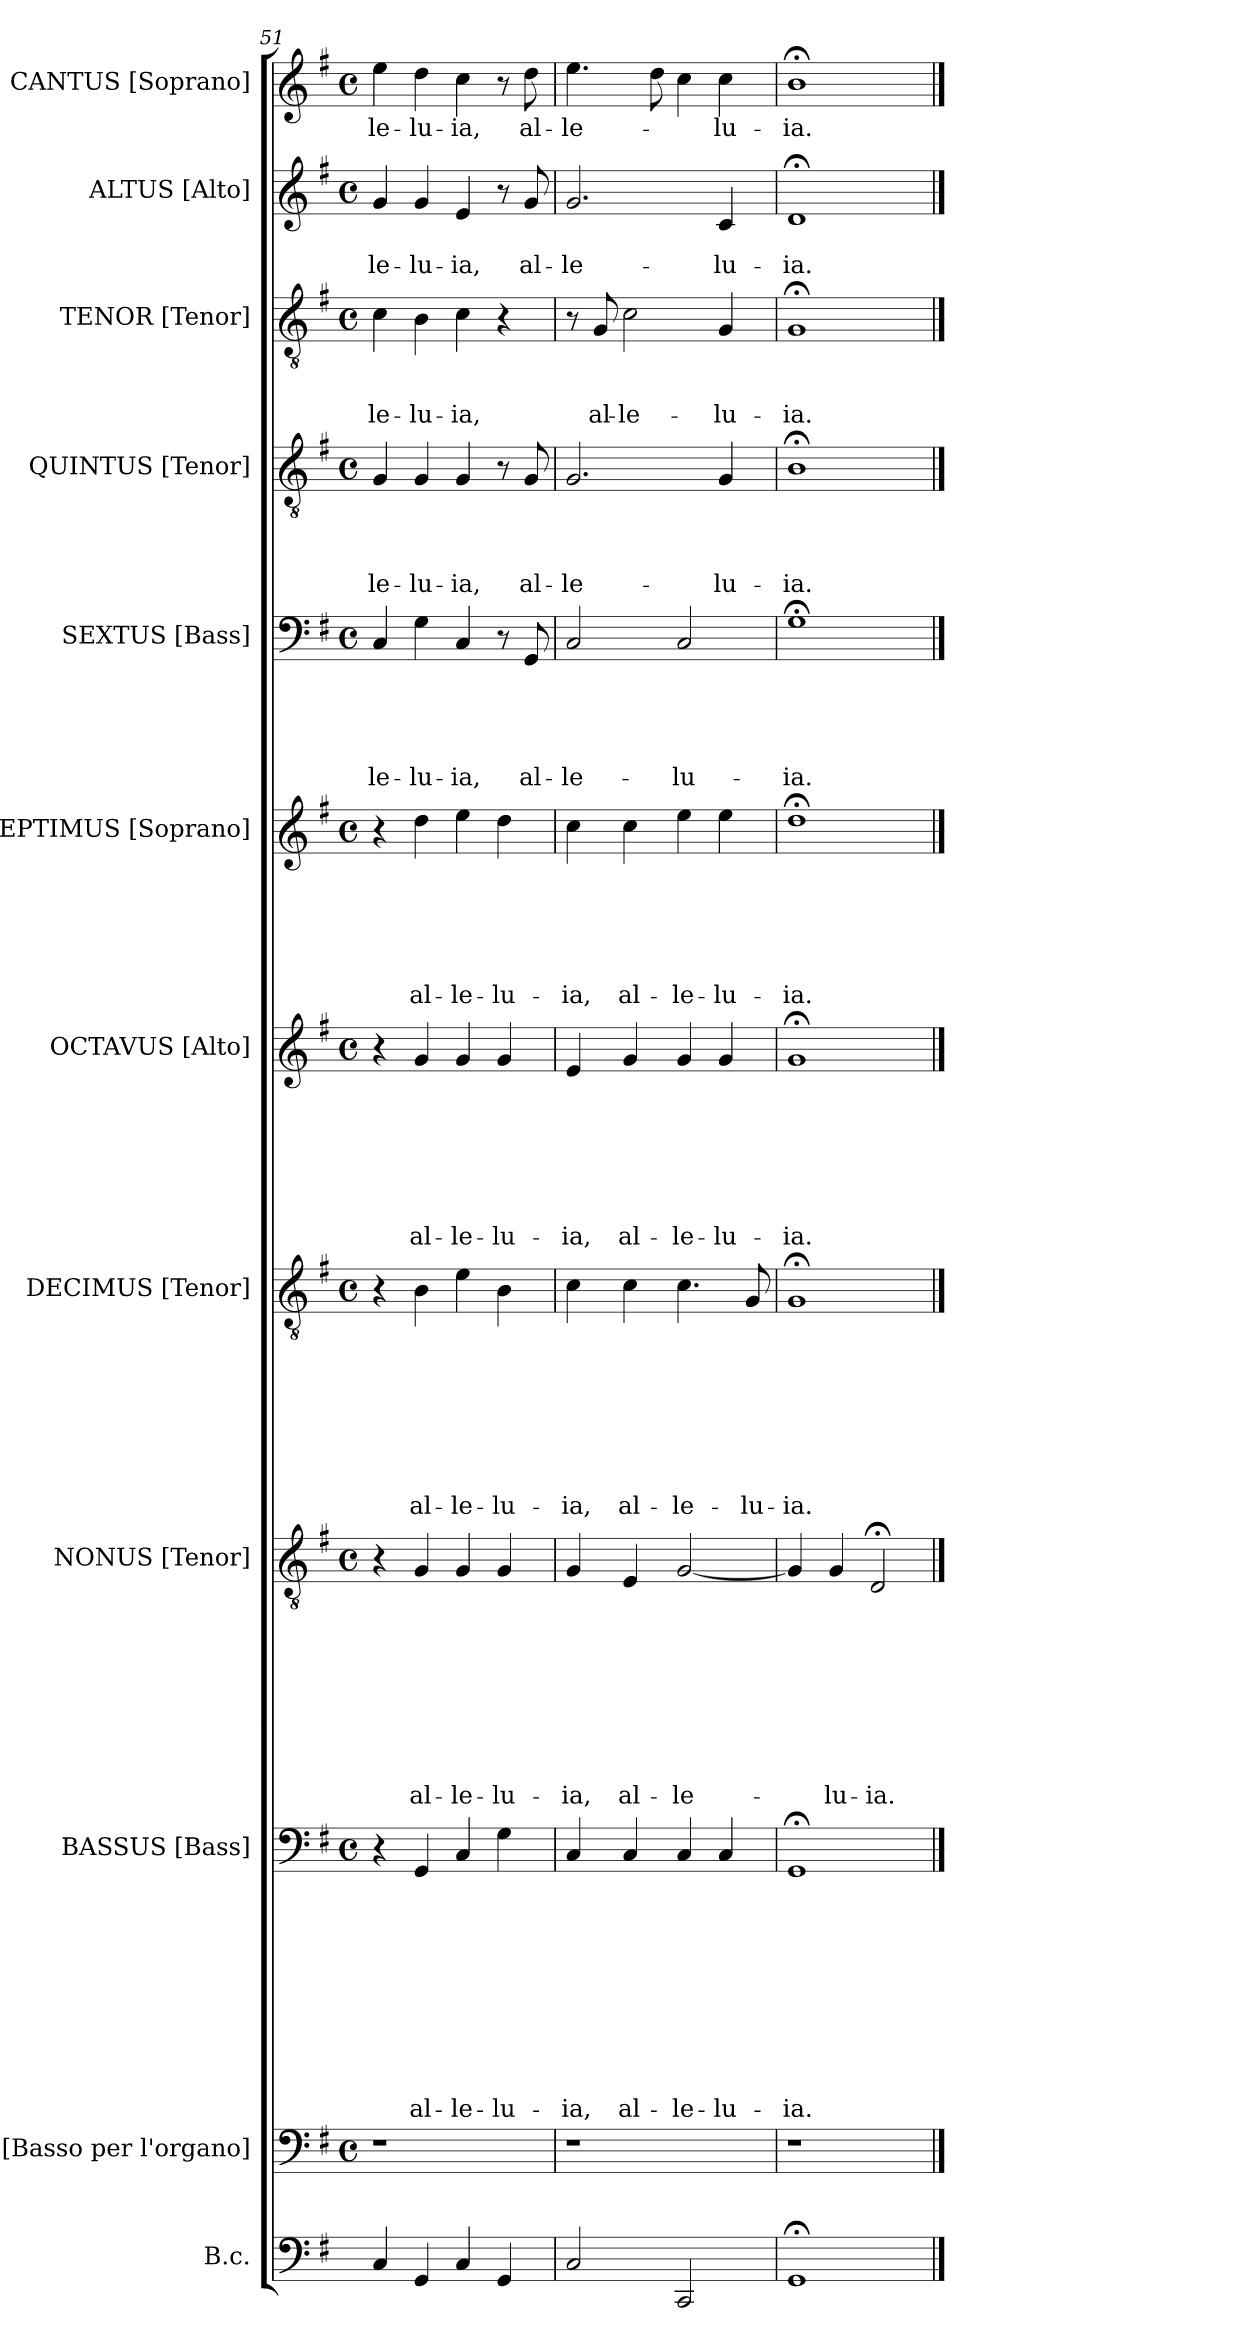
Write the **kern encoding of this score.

**kern	**kern	**kern	**text	**text	**text	**text	**text	**text	**text	**text	**text	**text	**kern	**text	**text	**text	**text	**text	**text	**text	**text	**text	**kern	**text	**text	**text	**text	**text	**text	**text	**text	**kern	**text	**text	**text	**text	**text	**text	**text	**kern	**text	**text	**text	**text	**text	**text	**kern	**text	**text	**text	**text	**text	**kern	**text	**text	**text	**text	**kern	**text	**text	**text	**kern	**text	**text	**kern	**text
*part12	*part11	*part10	*part10	*part10	*part10	*part10	*part10	*part10	*part10	*part10	*part10	*part10	*part9	*part9	*part9	*part9	*part9	*part9	*part9	*part9	*part9	*part9	*part8	*part8	*part8	*part8	*part8	*part8	*part8	*part8	*part8	*part7	*part7	*part7	*part7	*part7	*part7	*part7	*part7	*part6	*part6	*part6	*part6	*part6	*part6	*part6	*part5	*part5	*part5	*part5	*part5	*part5	*part4	*part4	*part4	*part4	*part4	*part3	*part3	*part3	*part3	*part2	*part2	*part2	*part1	*part1
*staff12	*staff11	*staff10	*staff10	*staff10	*staff10	*staff10	*staff10	*staff10	*staff10	*staff10	*staff10	*staff10	*staff9	*staff9	*staff9	*staff9	*staff9	*staff9	*staff9	*staff9	*staff9	*staff9	*staff8	*staff8	*staff8	*staff8	*staff8	*staff8	*staff8	*staff8	*staff8	*staff7	*staff7	*staff7	*staff7	*staff7	*staff7	*staff7	*staff7	*staff6	*staff6	*staff6	*staff6	*staff6	*staff6	*staff6	*staff5	*staff5	*staff5	*staff5	*staff5	*staff5	*staff4	*staff4	*staff4	*staff4	*staff4	*staff3	*staff3	*staff3	*staff3	*staff2	*staff2	*staff2	*staff1	*staff1
*I"B.c.	*I"[Basso per l'organo]	*I"BASSUS [Bass]	*	*	*	*	*	*	*	*	*	*	*I"NONUS [Tenor]	*	*	*	*	*	*	*	*	*	*I"DECIMUS [Tenor]	*	*	*	*	*	*	*	*	*I"OCTAVUS [Alto]	*	*	*	*	*	*	*	*I"SEPTIMUS [Soprano]	*	*	*	*	*	*	*I"SEXTUS [Bass]	*	*	*	*	*	*I"QUINTUS [Tenor]	*	*	*	*	*I"TENOR [Tenor]	*	*	*	*I"ALTUS [Alto]	*	*	*I"CANTUS [Soprano]	*
*I'B.c.	*	*I'B.	*	*	*	*	*	*	*	*	*	*	*I'T.	*	*	*	*	*	*	*	*	*	*I'T.	*	*	*	*	*	*	*	*	*I'A.	*	*	*	*	*	*	*	*I'S.	*	*	*	*	*	*	*I'B.	*	*	*	*	*	*I'T.	*	*	*	*	*I'T.	*	*	*	*I'A.	*	*	*I'S.	*
*clefF4	*clefF4	*clefF4	*	*	*	*	*	*	*	*	*	*	*clefGv2	*	*	*	*	*	*	*	*	*	*clefGv2	*	*	*	*	*	*	*	*	*clefG2	*	*	*	*	*	*	*	*clefG2	*	*	*	*	*	*	*clefF4	*	*	*	*	*	*clefGv2	*	*	*	*	*clefGv2	*	*	*	*clefG2	*	*	*clefG2	*
*k[f#]	*k[f#]	*k[f#]	*	*	*	*	*	*	*	*	*	*	*k[f#]	*	*	*	*	*	*	*	*	*	*k[f#]	*	*	*	*	*	*	*	*	*k[f#]	*	*	*	*	*	*	*	*k[f#]	*	*	*	*	*	*	*k[f#]	*	*	*	*	*	*k[f#]	*	*	*	*	*k[f#]	*	*	*	*k[f#]	*	*	*k[f#]	*
*G:	*G:	*G:	*	*	*	*	*	*	*	*	*	*	*G:	*	*	*	*	*	*	*	*	*	*G:	*	*	*	*	*	*	*	*	*G:	*	*	*	*	*	*	*	*G:	*	*	*	*	*	*	*G:	*	*	*	*	*	*G:	*	*	*	*	*G:	*	*	*	*G:	*	*	*G:	*
*	*M4/4	*M4/4	*	*	*	*	*	*	*	*	*	*	*M4/4	*	*	*	*	*	*	*	*	*	*M4/4	*	*	*	*	*	*	*	*	*M4/4	*	*	*	*	*	*	*	*M4/4	*	*	*	*	*	*	*M4/4	*	*	*	*	*	*M4/4	*	*	*	*	*M4/4	*	*	*	*M4/4	*	*	*M4/4	*
*	*met(c)	*met(c)	*	*	*	*	*	*	*	*	*	*	*met(c)	*	*	*	*	*	*	*	*	*	*met(c)	*	*	*	*	*	*	*	*	*met(c)	*	*	*	*	*	*	*	*met(c)	*	*	*	*	*	*	*met(c)	*	*	*	*	*	*met(c)	*	*	*	*	*met(c)	*	*	*	*met(c)	*	*	*met(c)	*
=51	=51	=51	=51	=51	=51	=51	=51	=51	=51	=51	=51	=51	=51	=51	=51	=51	=51	=51	=51	=51	=51	=51	=51	=51	=51	=51	=51	=51	=51	=51	=51	=51	=51	=51	=51	=51	=51	=51	=51	=51	=51	=51	=51	=51	=51	=51	=51	=51	=51	=51	=51	=51	=51	=51	=51	=51	=51	=51	=51	=51	=51	=51	=51	=51	=51	=51
!	!	!	!	!	!	!	!	!	!	!	!	!	!	!	!	!	!	!	!	!	!	!	!	!	!	!	!	!	!	!	!	!	!	!	!	!	!	!	!	!	!	!	!	!	!	!	!	!	!	!	!	!LO:LY:b	!	!	!	!	!LO:LY:b	!	!	!	!LO:LY:b	!	!	!LO:LY:b	!	!LO:LY:b
4C/	1r	4r	.	.	.	.	.	.	.	.	.	.	4r	.	.	.	.	.	.	.	.	.	4r	.	.	.	.	.	.	.	.	4r	.	.	.	.	.	.	.	4r	.	.	.	.	.	.	4C/	.	.	.	.	-le-	4G/	.	.	.	-le-	4c\	.	.	-le-	4g/	.	-le-	4ee\	-le-
!	!	!	!	!	!	!	!	!	!	!	!	!LO:LY:b	!	!	!	!	!	!	!	!	!	!LO:LY:b	!	!	!	!	!	!	!	!	!LO:LY:b	!	!	!	!	!	!	!	!LO:LY:b	!	!	!	!	!	!	!LO:LY:b	!	!	!	!	!	!LO:LY:b	!	!	!	!	!LO:LY:b	!	!	!	!LO:LY:b	!	!	!LO:LY:b	!	!LO:LY:b
4GG/	.	4GG/	.	.	.	.	.	.	.	.	.	al-	4G/	.	.	.	.	.	.	.	.	al-	4B\	.	.	.	.	.	.	.	al-	4g/	.	.	.	.	.	.	al-	4dd\	.	.	.	.	.	al-	4G\	.	.	.	.	-lu-	4G/	.	.	.	-lu-	4B\	.	.	-lu-	4g/	.	-lu-	4dd\	-lu-
!	!	!	!	!	!	!	!	!	!	!	!	!LO:LY:b	!	!	!	!	!	!	!	!	!	!LO:LY:b	!	!	!	!	!	!	!	!	!LO:LY:b	!	!	!	!	!	!	!	!LO:LY:b	!	!	!	!	!	!	!LO:LY:b	!	!	!	!	!	!LO:LY:b	!	!	!	!	!LO:LY:b	!	!	!	!LO:LY:b	!	!	!LO:LY:b	!	!LO:LY:b
4C/	.	4C/	.	.	.	.	.	.	.	.	.	-le-	4G/	.	.	.	.	.	.	.	.	-le-	4e\	.	.	.	.	.	.	.	-le-	4g/	.	.	.	.	.	.	-le-	4ee\	.	.	.	.	.	-le-	4C/	.	.	.	.	-ia,	4G/	.	.	.	-ia,	4c\	.	.	-ia,	4e/	.	-ia,	4cc\	-ia,
!	!	!	!	!	!	!	!	!	!	!	!	!LO:LY:b	!	!	!	!	!	!	!	!	!	!LO:LY:b	!	!	!	!	!	!	!	!	!LO:LY:b	!	!	!	!	!	!	!	!LO:LY:b	!	!	!	!	!	!	!LO:LY:b	!	!	!	!	!	!	!	!	!	!	!	!	!	!	!	!	!	!	!	!
4GG/	.	4G\	.	.	.	.	.	.	.	.	.	-lu-	4G/	.	.	.	.	.	.	.	.	-lu-	4B\	.	.	.	.	.	.	.	-lu-	4g/	.	.	.	.	.	.	-lu-	4dd\	.	.	.	.	.	-lu-	8r	.	.	.	.	.	8r	.	.	.	.	4r	.	.	.	8r	.	.	8r	.
!	!	!	!	!	!	!	!	!	!	!	!	!	!	!	!	!	!	!	!	!	!	!	!	!	!	!	!	!	!	!	!	!	!	!	!	!	!	!	!	!	!	!	!	!	!	!	!	!	!	!	!	!LO:LY:b	!	!	!	!	!LO:LY:b	!	!	!	!	!	!	!LO:LY:b	!	!LO:LY:b
.	.	.	.	.	.	.	.	.	.	.	.	.	.	.	.	.	.	.	.	.	.	.	.	.	.	.	.	.	.	.	.	.	.	.	.	.	.	.	.	.	.	.	.	.	.	.	8GG/	.	.	.	.	al-	8G/	.	.	.	al-	.	.	.	.	8g/	.	al-	8dd\	al-
=52	=52	=52	=52	=52	=52	=52	=52	=52	=52	=52	=52	=52	=52	=52	=52	=52	=52	=52	=52	=52	=52	=52	=52	=52	=52	=52	=52	=52	=52	=52	=52	=52	=52	=52	=52	=52	=52	=52	=52	=52	=52	=52	=52	=52	=52	=52	=52	=52	=52	=52	=52	=52	=52	=52	=52	=52	=52	=52	=52	=52	=52	=52	=52	=52	=52	=52
!	!	!	!	!	!	!	!	!	!	!	!	!LO:LY:b	!	!	!	!	!	!	!	!	!	!LO:LY:b	!	!	!	!	!	!	!	!	!LO:LY:b	!	!	!	!	!	!	!	!LO:LY:b	!	!	!	!	!	!	!LO:LY:b	!	!	!	!	!	!LO:LY:b	!	!	!	!	!LO:LY:b	!	!	!	!	!	!	!LO:LY:b	!	!LO:LY:b
2C/	1r	4C/	.	.	.	.	.	.	.	.	.	-ia,	4G/	.	.	.	.	.	.	.	.	-ia,	4c\	.	.	.	.	.	.	.	-ia,	4e/	.	.	.	.	.	.	-ia,	4cc\	.	.	.	.	.	-ia,	2C/	.	.	.	.	-le-	2.G/	.	.	.	-le-	8r	.	.	.	2.g/	.	-le-	4.ee\	-le-
!	!	!	!	!	!	!	!	!	!	!	!	!	!	!	!	!	!	!	!	!	!	!	!	!	!	!	!	!	!	!	!	!	!	!	!	!	!	!	!	!	!	!	!	!	!	!	!	!	!	!	!	!	!	!	!	!	!	!	!	!	!LO:LY:b	!	!	!	!	!
.	.	.	.	.	.	.	.	.	.	.	.	.	.	.	.	.	.	.	.	.	.	.	.	.	.	.	.	.	.	.	.	.	.	.	.	.	.	.	.	.	.	.	.	.	.	.	.	.	.	.	.	.	.	.	.	.	.	8G/	.	.	al-	.	.	.	.	.
!	!	!	!	!	!	!	!	!	!	!	!	!LO:LY:b	!	!	!	!	!	!	!	!	!	!LO:LY:b	!	!	!	!	!	!	!	!	!LO:LY:b	!	!	!	!	!	!	!	!LO:LY:b	!	!	!	!	!	!	!LO:LY:b	!	!	!	!	!	!	!	!	!	!	!	!	!	!	!LO:LY:b:rj	!	!	!	!	!
.	.	4C/	.	.	.	.	.	.	.	.	.	al-	4E/	.	.	.	.	.	.	.	.	al-	4c\	.	.	.	.	.	.	.	al-	4g/	.	.	.	.	.	.	al-	4cc\	.	.	.	.	.	al-	.	.	.	.	.	.	.	.	.	.	.	2c\	.	.	-le-	.	.	.	.	.
.	.	.	.	.	.	.	.	.	.	.	.	.	.	.	.	.	.	.	.	.	.	.	.	.	.	.	.	.	.	.	.	.	.	.	.	.	.	.	.	.	.	.	.	.	.	.	.	.	.	.	.	.	.	.	.	.	.	.	.	.	.	.	.	.	8dd\	.
!	!	!	!	!	!	!	!	!	!	!	!	!LO:LY:b	!	!	!	!	!	!	!	!	!	!LO:LY:b	!	!	!	!	!	!	!	!	!LO:LY:b	!	!	!	!	!	!	!	!LO:LY:b	!	!	!	!	!	!	!LO:LY:b	!	!	!	!	!	!LO:LY:b	!	!	!	!	!	!	!	!	!	!	!	!	!	!
2CC/	.	4C/	.	.	.	.	.	.	.	.	.	-le-	[<2G/	.	.	.	.	.	.	.	.	-le-	4.c\	.	.	.	.	.	.	.	-le-	4g/	.	.	.	.	.	.	-le-	4ee\	.	.	.	.	.	-le-	2C/	.	.	.	.	-lu-	.	.	.	.	.	.	.	.	.	.	.	.	4cc\	.
!	!	!	!	!	!	!	!	!	!	!	!	!LO:LY:b	!	!	!	!	!	!	!	!	!	!	!	!	!	!	!	!	!	!	!	!	!	!	!	!	!	!	!LO:LY:b	!	!	!	!	!	!	!LO:LY:b	!	!	!	!	!	!	!	!	!	!	!LO:LY:b	!	!	!	!LO:LY:b	!	!	!LO:LY:b	!	!LO:LY:b
.	.	4C/	.	.	.	.	.	.	.	.	.	-lu-	.	.	.	.	.	.	.	.	.	.	.	.	.	.	.	.	.	.	.	4g/	.	.	.	.	.	.	-lu-	4ee\	.	.	.	.	.	-lu-	.	.	.	.	.	.	4G/	.	.	.	-lu-	4G/	.	.	-lu-	4c/	.	-lu-	4cc\	-lu-
!	!	!	!	!	!	!	!	!	!	!	!	!	!	!	!	!	!	!	!	!	!	!	!	!	!	!	!	!	!	!	!LO:LY:b	!	!	!	!	!	!	!	!	!	!	!	!	!	!	!	!	!	!	!	!	!	!	!	!	!	!	!	!	!	!	!	!	!	!	!
.	.	.	.	.	.	.	.	.	.	.	.	.	.	.	.	.	.	.	.	.	.	.	8G/	.	.	.	.	.	.	.	-lu-	.	.	.	.	.	.	.	.	.	.	.	.	.	.	.	.	.	.	.	.	.	.	.	.	.	.	.	.	.	.	.	.	.	.	.
=53	=53	=53	=53	=53	=53	=53	=53	=53	=53	=53	=53	=53	=53	=53	=53	=53	=53	=53	=53	=53	=53	=53	=53	=53	=53	=53	=53	=53	=53	=53	=53	=53	=53	=53	=53	=53	=53	=53	=53	=53	=53	=53	=53	=53	=53	=53	=53	=53	=53	=53	=53	=53	=53	=53	=53	=53	=53	=53	=53	=53	=53	=53	=53	=53	=53	=53
!	!	!	!	!	!	!	!	!	!	!	!	!LO:LY:b	!	!	!	!	!	!	!	!	!	!	!	!	!	!	!	!	!	!	!LO:LY:b	!	!	!	!	!	!	!	!LO:LY:b	!	!	!	!	!	!	!LO:LY:b	!	!	!	!	!	!LO:LY:b	!	!	!	!	!LO:LY:b	!	!	!	!LO:LY:b	!	!	!LO:LY:b	!	!LO:LY:b
1GG;	1r	1GG;	.	.	.	.	.	.	.	.	.	-ia.	4G/]	.	.	.	.	.	.	.	.	.	1G;	.	.	.	.	.	.	.	-ia.	1g;	.	.	.	.	.	.	-ia.	1dd;<	.	.	.	.	.	-ia.	1G;<	.	.	.	.	-ia.	1B;<	.	.	.	-ia.	1G;	.	.	-ia.	1d;	.	-ia.	1b;<	-ia.
!	!	!	!	!	!	!	!	!	!	!	!	!	!	!	!	!	!	!	!	!	!	!LO:LY:b	!	!	!	!	!	!	!	!	!	!	!	!	!	!	!	!	!	!	!	!	!	!	!	!	!	!	!	!	!	!	!	!	!	!	!	!	!	!	!	!	!	!	!	!
.	.	.	.	.	.	.	.	.	.	.	.	.	4G/	.	.	.	.	.	.	.	.	-lu-	.	.	.	.	.	.	.	.	.	.	.	.	.	.	.	.	.	.	.	.	.	.	.	.	.	.	.	.	.	.	.	.	.	.	.	.	.	.	.	.	.	.	.	.
!	!	!	!	!	!	!	!	!	!	!	!	!	!	!	!	!	!	!	!	!	!	!LO:LY:b	!	!	!	!	!	!	!	!	!	!	!	!	!	!	!	!	!	!	!	!	!	!	!	!	!	!	!	!	!	!	!	!	!	!	!	!	!	!	!	!	!	!	!	!
.	.	.	.	.	.	.	.	.	.	.	.	.	2D;/	.	.	.	.	.	.	.	.	-ia.	.	.	.	.	.	.	.	.	.	.	.	.	.	.	.	.	.	.	.	.	.	.	.	.	.	.	.	.	.	.	.	.	.	.	.	.	.	.	.	.	.	.	.	.
==	==	==	==	==	==	==	==	==	==	==	==	==	==	==	==	==	==	==	==	==	==	==	==	==	==	==	==	==	==	==	==	==	==	==	==	==	==	==	==	==	==	==	==	==	==	==	==	==	==	==	==	==	==	==	==	==	==	==	==	==	==	==	==	==	==	==
*-	*-	*-	*-	*-	*-	*-	*-	*-	*-	*-	*-	*-	*-	*-	*-	*-	*-	*-	*-	*-	*-	*-	*-	*-	*-	*-	*-	*-	*-	*-	*-	*-	*-	*-	*-	*-	*-	*-	*-	*-	*-	*-	*-	*-	*-	*-	*-	*-	*-	*-	*-	*-	*-	*-	*-	*-	*-	*-	*-	*-	*-	*-	*-	*-	*-	*-
